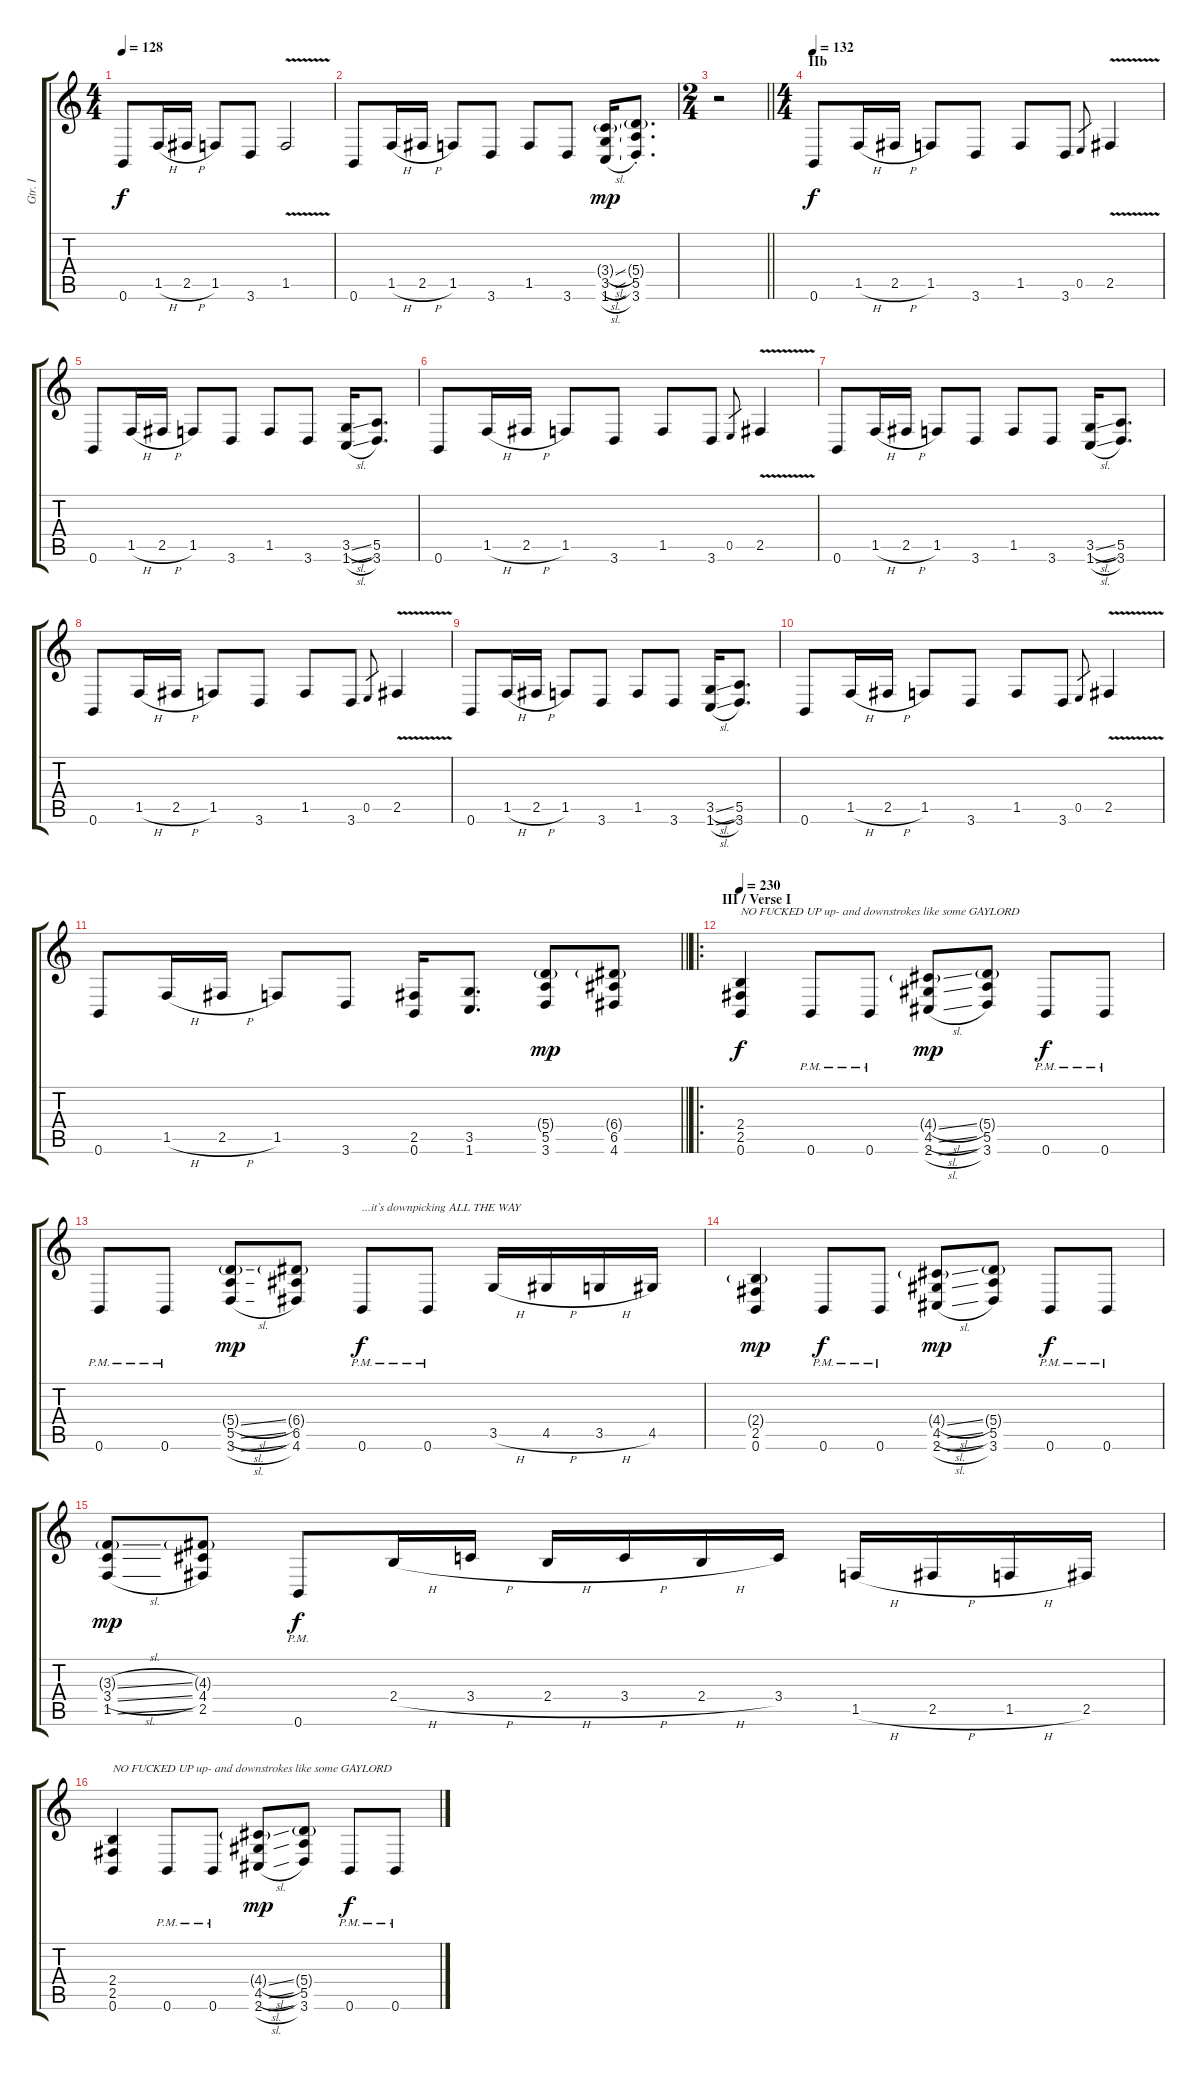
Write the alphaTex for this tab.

\track ("Gtr. I" "Gtr. I") {instrument distortionguitar}
\staff {score tabs}
\tuning (B3 Gb3 D3 A2 E2 B1) {hide}
\ts (4 4)
\tempo 128
\clef g2
\ks c
0.6.8{dy f} 1.5{h}.16 2.5{h}.16 1.5.8 3.6.8 1.5{v}.2 |
0.6.8 1.5{h}.16 2.5{h}.16 1.5.8 3.6.8 1.5.8 3.6.8 (3.4{sl g} 3.5{sl} 1.6{sl}).16{dy mp} (5.4{g st} 5.5{st} 3.6{st}).8{d} |
\ts (2 4)
\barLineRight lightlight
r.2 |
\ts (4 4)
\section ("" "IIb")
\tempo 132
0.6.8{dy f} 1.5{h}.16 2.5{h}.16 1.5.8 3.6.8 1.5.8 3.6.8 0.5.8{gr} 2.5{v}.4 |
0.6.8 1.5{h}.16 2.5{h}.16 1.5.8 3.6.8 1.5.8 3.6.8 (3.5{sl} 1.6{sl}).16 (5.5 3.6).8{d} |
0.6.8 1.5{h}.16 2.5{h}.16 1.5.8 3.6.8 1.5.8 3.6.8 0.5.8{gr} 2.5{v}.4 |
0.6.8 1.5{h}.16 2.5{h}.16 1.5.8 3.6.8 1.5.8 3.6.8 (3.5{sl} 1.6{sl}).16 (5.5 3.6).8{d} |
0.6.8 1.5{h}.16 2.5{h}.16 1.5.8 3.6.8 1.5.8 3.6.8 0.5.8{gr} 2.5{v}.4 |
0.6.8 1.5{h}.16 2.5{h}.16 1.5.8 3.6.8 1.5.8 3.6.8 (3.5{sl} 1.6{sl}).16 (5.5 3.6).8{d} |
0.6.8 1.5{h}.16 2.5{h}.16 1.5.8 3.6.8 1.5.8 3.6.8 0.5.8{gr} 2.5{v}.4 |
\barLineRight lightlight
0.6.8 1.5{h}.16 2.5{h}.16 1.5.8 3.6.8 (2.5 0.6).16 (3.5 1.6).8{d} (5.4{g} 5.5 3.6).8{dy mp} (6.4{g} 6.5 4.6).8 |
\ro
\section ("" "III / Verse I")
\tempo 230
(2.4 2.5 0.6).4{txt "NO FUCKED UP up- and downstrokes like some GAYLORD" dy f} 0.6{pm}.8 0.6{pm}.8 (4.4{sl g} 4.5{sl} 2.6{sl}).8{dy mp} (5.4{g} 5.5 3.6).8 0.6{pm}.8{dy f} 0.6{pm}.8 |
0.6{pm}.8 0.6{pm}.8 (5.4{sl g} 5.5{sl} 3.6{sl}).8{dy mp} (6.4{g} 6.5 4.6).8 0.6{pm}.8{txt "...it`s downpicking ALL THE WAY" dy f} 0.6{pm}.8 3.5{h}.16 4.5{h}.16 3.5{h}.16 4.5.16 |
(2.4{g} 2.5 0.6).4{dy mp} 0.6{pm}.8{dy f} 0.6{pm}.8 (4.4{sl g} 4.5{sl} 2.6{sl}).8{dy mp} (5.4{g} 5.5 3.6).8 0.6{pm}.8{dy f} 0.6{pm}.8 |
(3.3{sl g} 3.4{sl} 1.5{sl}).8{dy mp} (4.3{g} 4.4 2.5).8 0.6{pm}.8{dy f} 2.4{h}.16 3.4{h}.16 2.4{h}.16 3.4{h}.16 2.4{h}.16 3.4.16 1.5{h}.16 2.5{h}.16 1.5{h}.16 2.5.16 |
(2.4 2.5 0.6).4{txt "NO FUCKED UP up- and downstrokes like some GAYLORD"} 0.6{pm}.8 0.6{pm}.8 (4.4{sl g} 4.5{sl} 2.6{sl}).8{dy mp} (5.4{g} 5.5 3.6).8 0.6{pm}.8{dy f} 0.6{pm}.8
